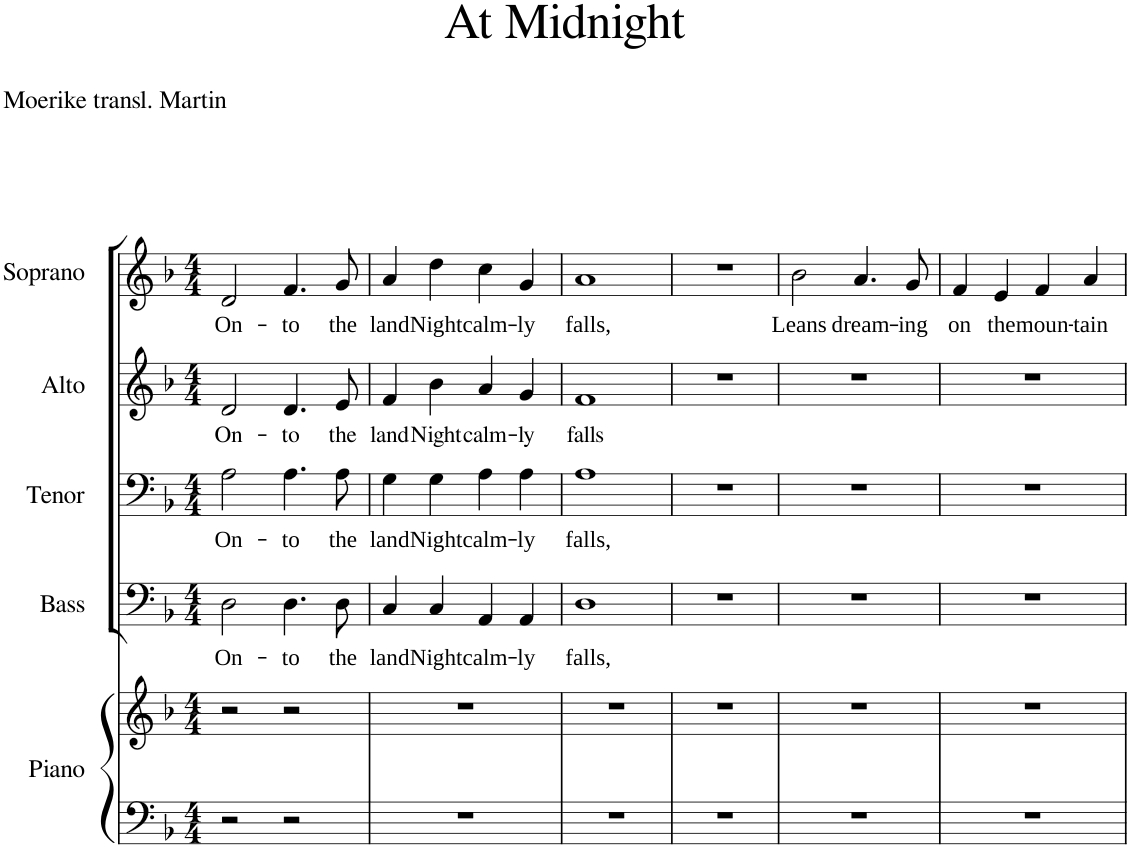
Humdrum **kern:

**kern	**kern	**kern	**text	**kern	**text	**kern	**text	**kern	**text
*part5	*part5	*part4	*part4	*part3	*part3	*part2	*part2	*part1	*part1
*staff6	*staff5	*staff4	*staff4	*staff3	*staff3	*staff2	*staff2	*staff1	*staff1
*I"Piano	*	*I"Bass	*	*I"Tenor	*	*I"Alto	*	*I"Soprano	*
*I'Pno.	*	*I'B.	*	*I'T.	*	*I'A.	*	*I'S.	*
*clefF4	*clefG2	*clefF4	*	*clefF4	*	*clefG2	*	*clefG2	*
*k[b-]	*k[b-]	*k[b-]	*	*k[b-]	*	*k[b-]	*	*k[b-]	*
*M4/4	*M4/4	*M4/4	*	*M4/4	*	*M4/4	*	*M4/4	*
=1	=1	=1	=1	=1	=1	=1	=1	=1	=1
!	!	!	!LO:LY:b	!	!LO:LY:b	!	!LO:LY:b	!	!LO:LY:b
2r	2r	2D\	On-	2A\	On-	2d/	On-	2d/	On-
!	!	!	!LO:LY:b	!	!LO:LY:b	!	!LO:LY:b	!	!LO:LY:b
2r	2r	4.D\	-to	4.A\	-to	4.d/	-to	4.f/	-to
!	!	!	!LO:LY:b	!	!LO:LY:b	!	!LO:LY:b	!	!LO:LY:b
.	.	8D\	the	8A\	the	8e/	the	8g/	the
=2	=2	=2	=2	=2	=2	=2	=2	=2	=2
!	!	!	!LO:LY:b	!	!LO:LY:b	!	!LO:LY:b	!	!LO:LY:b
1r	1r	4C/	land	4G\	land	4f/	land	4a/	land
!	!	!	!LO:LY:b	!	!LO:LY:b	!	!LO:LY:b	!	!LO:LY:b
.	.	4C/	Night	4G\	Night	4b-\	Night	4dd\	Night
!	!	!	!LO:LY:b	!	!LO:LY:b	!	!LO:LY:b	!	!LO:LY:b
.	.	4AA/	calm-	4A\	calm-	4a/	calm-	4cc\	calm-
!	!	!	!LO:LY:b	!	!LO:LY:b	!	!LO:LY:b	!	!LO:LY:b
.	.	4AA/	-ly	4A\	-ly	4g/	-ly	4g/	-ly
=3	=3	=3	=3	=3	=3	=3	=3	=3	=3
!	!	!	!LO:LY:b	!	!LO:LY:b	!	!LO:LY:b	!	!LO:LY:b
1r	1r	1D	falls,	1A	falls,	1f	falls	1a	falls,
=4	=4	=4	=4	=4	=4	=4	=4	=4	=4
1r	1r	1r	.	1r	.	1r	.	1r	.
=5	=5	=5	=5	=5	=5	=5	=5	=5	=5
!	!	!	!	!	!	!	!	!	!LO:LY:b
1r	1r	1r	.	1r	.	1r	.	2b-\	Leans
!	!	!	!	!	!	!	!	!	!LO:LY:b
.	.	.	.	.	.	.	.	4.a/	dream-
!	!	!	!	!	!	!	!	!	!LO:LY:b
.	.	.	.	.	.	.	.	8g/	-ing
=6	=6	=6	=6	=6	=6	=6	=6	=6	=6
!	!	!	!	!	!	!	!	!	!LO:LY:b
1r	1r	1r	.	1r	.	1r	.	4f/	on
!	!	!	!	!	!	!	!	!	!LO:LY:b
.	.	.	.	.	.	.	.	4e/	the
!	!	!	!	!	!	!	!	!	!LO:LY:b
.	.	.	.	.	.	.	.	4f/	moun-
!	!	!	!	!	!	!	!	!	!LO:LY:b
.	.	.	.	.	.	.	.	4a/	-tain
=	=	=	=	=	=	=	=	=	=
*-	*-	*-	*-	*-	*-	*-	*-	*-	*-
